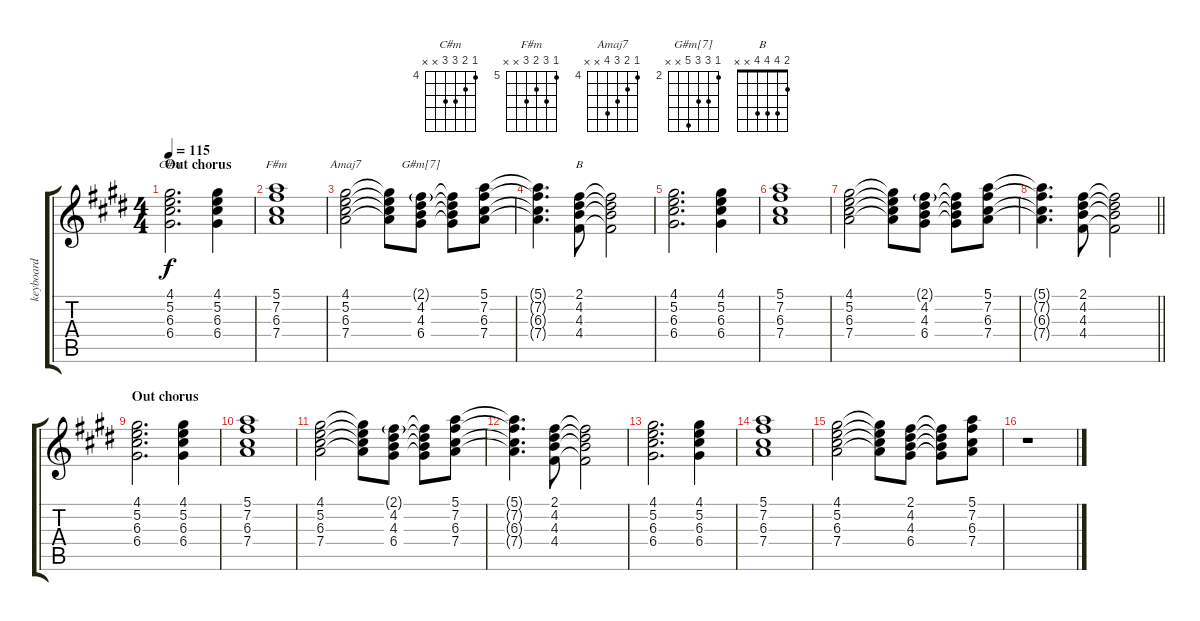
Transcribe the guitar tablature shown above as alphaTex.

\track ("keyboard" "keyboard") {instrument electricguitarjazz}
\staff {score tabs}
\tuning (E4 B3 G3 D3 A2 E2) {hide}
\chord ("C#m" 4 5 6 6 x x) {firstfret 4}
\chord ("F#m" 5 7 6 7 x x) {firstfret 5}
\chord ("Amaj7" 4 5 6 7 x x) {firstfret 4}
\chord ("G#m[7]" 2 4 4 6 x x) {firstfret 2}
\chord ("B" 2 4 4 4 x x)
\ts (4 4)
\section ("" "Out chorus")
\tempo 115
\clef g2
\ks c#minor
(4.1 5.2 6.3 6.4).2{d ch "C#m" dy f} (4.1 5.2 6.3 6.4).4 |
(5.1 7.2 6.3 7.4).1{ch "F#m"} |
(4.1 5.2 6.3 7.4).2{ch "Amaj7"} (4.1{t} 5.2{t} 6.3{t} 7.4{t}).8 (2.1{g} 4.2 4.3 6.4).8{ch "G#m[7]"} (2.1{t} 4.2{t} 4.3{t} 6.4{t}).8 (5.1 7.2 6.3 7.4).8 |
(5.1{t} 7.2{t} 6.3{t} 7.4{t}).4{d} (2.1 4.2 4.3 4.4).8{ch "B"} (2.1{t} 4.2{t} 4.3{t} 4.4{t}).2 |
(4.1 5.2 6.3 6.4).2{d} (4.1 5.2 6.3 6.4).4 |
(5.1 7.2 6.3 7.4).1 |
(4.1 5.2 6.3 7.4).2 (4.1{t} 5.2{t} 6.3{t} 7.4{t}).8 (2.1{g} 4.2 4.3 6.4).8 (2.1{t} 4.2{t} 4.3{t} 6.4{t}).8 (5.1 7.2 6.3 7.4).8 |
\barLineRight lightlight
(5.1{t} 7.2{t} 6.3{t} 7.4{t}).4{d} (2.1 4.2 4.3 4.4).8 (2.1{t} 4.2{t} 4.3{t} 4.4{t}).2 |
\section ("" "Out chorus")
(4.1 5.2 6.3 6.4).2{d} (4.1 5.2 6.3 6.4).4 |
(5.1 7.2 6.3 7.4).1 |
(4.1 5.2 6.3 7.4).2 (4.1{t} 5.2{t} 6.3{t} 7.4{t}).8 (2.1{g} 4.2 4.3 6.4).8 (2.1{t} 4.2{t} 4.3{t} 6.4{t}).8 (5.1 7.2 6.3 7.4).8 |
(5.1{t} 7.2{t} 6.3{t} 7.4{t}).4{d} (2.1 4.2 4.3 4.4).8 (2.1{t} 4.2{t} 4.3{t} 4.4{t}).2 |
(4.1 5.2 6.3 6.4).2{d} (4.1 5.2 6.3 6.4).4 |
(5.1 7.2 6.3 7.4).1 |
(4.1 5.2 6.3 7.4).2 (4.1{t} 5.2{t} 6.3{t} 7.4{t}).8 (2.1 4.2 4.3 6.4).8 (2.1{t} 4.2{t} 4.3{t} 6.4{t}).8 (5.1 7.2 6.3 7.4).8 |
r.1
